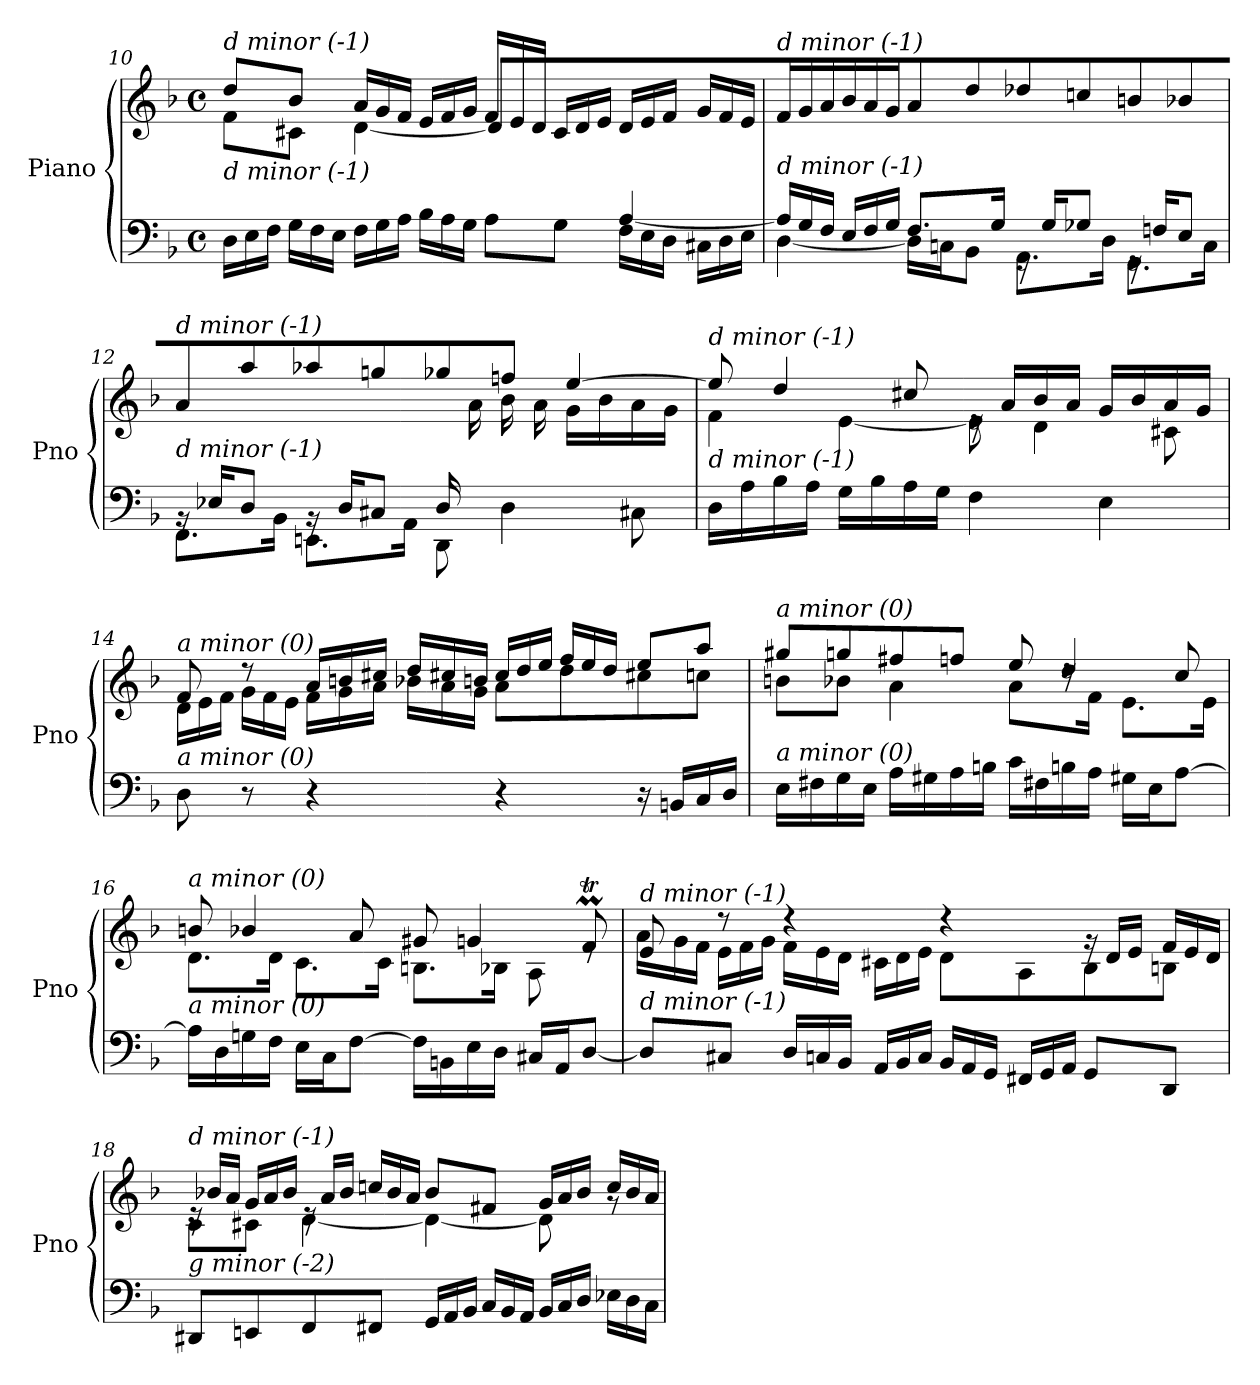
**kern	**kern
*part1	*part1
*staff2	*staff1
*I"Piano	*
*I'Pno	*
!!LO:LB:g=z
*clefF4	*clefG2
*k[b-]	*k[b-]
*M4/4	*M4/4
*met(c)	*met(c)
=10	=10
*^	*
*	*Xtuplet	*
*	*^	*^
*	*	*	*	*^
!	!	!	!LO:TX:i:t=d minor (-1)	!	!
!LO:TX:i:t=d minor (-1)	!	!	!	!	!
2ryy	24D\LL	2.ryy	8dd/L	8f\L	2.ryy
.	24E\	.	.	.	.
.	24F\JJ	.	.	.	.
.	24G\LL	.	8b-/J	8c#X\J	.
.	24F\	.	.	.	.
.	24E\JJ	.	.	.	.
*	*	*	*Xtuplet	*	*
.	24F\LL	.	24a/LL	[4d\	.
.	24G\	.	24g/	.	.
.	24A\JJ	.	24f/JJ	.	.
.	24B-\LL	.	24e/LL	.	.
.	24A\	.	24f/	.	.
.	24G\JJ	.	24g/JJ	.	.
8ryy	8A\L	.	24f/LL	8d\L]	.
.	.	.	24e/	.	.
.	.	.	24d/JJ	.	.
8B-/J	8G\J	.	24c#/LL	8ryy	.
.	.	.	24d/	.	.
.	.	.	24e/JJ	.	.
4ryy	[4A/	24F\LL	24d/LL	4ryy	4ryy
.	.	24E\	24e/	.	.
.	.	24D\JJ	24f/JJ	.	.
.	.	24C#X\LL	24g/LL	.	.
.	.	24D\	24f/	.	.
.	.	24E\JJ	24e/JJ	.	.
*	*	*	*v	*v	*v
=11	=11	=11	=11
!	!	!	!LO:TX:i:t=d minor (-1)
!LO:TX:i:t=d minor (-1)	!	!	!
*	*v	*v	*
24A/LL]	[4D\	24f/LL
24G/	.	24g/
24F/JJ	.	24a/JJ
24E/LL	.	24b-/LL
24F/	.	24a/
24G/JJ	.	24g/JJ
8.F/L	16D\LL]	8a/L
.	16Cn\J	.
.	8BB-\J	8dd/J
16G/Jk	.	.
16rGG	8.AA\L	8dd-Xi/L
16G/KL	.	.
8G-Xj/J	.	8ccn/
.	16D\Jk	.
16rGG	8.GG\L	8bn/
16Fn/KL	.	.
8E/J	.	8b-X/J
.	16C\Jk	.
!!LO:PB:g=z
=12	=12	=12
*	*^	*^
*	*	*	*	*^
!	!	!	!LO:TX:i:t=d minor (-1)	!	!
!LO:TX:i:t=d minor (-1)	!	!	!	!	!
2.ryy	16rBB	8.FF\L	8a/L	2.ryy	2ryy
.	16E-X/KL	.	.	.	.
.	8D/J	.	8aa/	.	.
.	.	16BB-\Jk	.	.	.
.	16rBB	8.EEn\L	8aa-Xj/	.	.
.	16D/KL	.	.	.	.
.	8C#X/J	.	8ggn/J	.	.
.	.	16AA\Jk	.	.	.
.	16D/LL	8DD\	8gg-Xj/L	.	16ryy
.	8.ryy	.	.	.	16a\
.	.	4D\	8ffn/J	.	16b-\
.	.	.	.	.	16a\JJ
4ryy	4ryy	.	[4ee/	16g\LL	4ryy
.	.	.	.	16b-\	.
.	.	8C#X\	.	16a\	.
.	.	.	.	16g\JJ	.
*v	*v	*v	*	*	*
*	*	*v	*v
=13	=13	=13
!	!LO:TX:i:t=d minor (-1)	!
!LO:TX:i:t=d minor (-1)	!	!
16D\LL	8ee/]	4f\
16A\	.	.
16B-\	4dd/	.
16A\JJ	.	.
16G\LL	.	[4e\
16B-\	.	.
16A\	8cc#X/	.
16G\JJ	.	.
4F\	16re	8e\]
.	16a/LL	.
.	16b-/	4d\
.	16a/JJ	.
4E\	16g/LL	.
.	16b-/	.
.	16a/	8c#X\
.	16g/JJ	.
!!LO:LB:g=z	!!
=14	=14	=14
!	!LO:TX:i:t=a minor (0)	!
!LO:TX:i:t=a minor (0)	!	!
8D\	8f/	24d\LL
.	.	24e\
.	.	24f\JJ
8r	8r	24g\LL
.	.	24f\
.	.	24e\JJ
4r	24a/LL	24f\LL
.	24bn/	24g\
.	24cc#X/JJ	24a\JJ
.	24dd/LL	24b-X\LL
.	24cc#X/	24a\
.	24bn/JJ	24g\JJ
4r	24cc#/LL	8a\L
.	24dd/	.
.	24ee/JJ	.
.	24ff/LL	8dd\
.	24ee/	.
.	24dd/JJ	.
16r	8ee/L	8cc#X\
16BBn/LL	.	.
16C/	8aa/J	8ccn\J
16D/JJ	.	.
=15	=15	=15
!	!LO:TX:i:t=a minor (0)	!
!LO:TX:i:t=a minor (0)	!	!
16E\LL	8gg#X/L	8bn\L
16F#X\	.	.
16G\	8ggn/	8b-X\J
16E\JJ	.	.
16A\LL	8ff#X/	4a\
16G#X\	.	.
16A\	8ffn/J	.
16Bn\JJ	.	.
16c\LL	8ee/	8a\L
16F#X\	.	.
16Bn\	4dd/	16rdd
16A\JJ	.	16f\Jk
16G#X\LL	.	8.e\L
16E\J	.	.
[8A\J	8cc/	.
.	.	16e\Jk
!!LO:LB:g=z	!!
=16	=16	=16
!	!LO:TX:i:t=a minor (0)	!
!LO:TX:i:t=a minor (0)	!	!
16A\LL]	8bn/	8.d\L
16D\	.	.
16Gn\	4b-X/	.
16F\JJ	.	16d\Jk
16E\LL	.	8.c\L
16C\J	.	.
[8F\J	8a/	.
.	.	16c\Jk
16F\LL]	8g#X/	8.Bn\L
16BBn\	.	.
16E\	4gn/	.
16D\JJ	.	16B-X\Jk
16C#X/LL	.	8A\
16AA/J	.	.
[8D/J	8fTM/	8re
=17	=17	=17
!	!LO:TX:i:t=d minor (-1)	!
!LO:TX:i:t=d minor (-1)	!	!
8D/L]	8e/	24a\LL
.	.	24g\
.	.	24f\JJ
8C#X/J	8r	24e\LL
.	.	24f\
.	.	24g\JJ
24D/LL	4r	24f\LL
24Cn/	.	24e\
24BB-/JJ	.	24d\JJ
24AA/LL	.	24c#X\LL
24BB-/	.	24d\
24C/JJ	.	24e\JJ
24BB-/LL	4r	8d\L
24AA/	.	.
24GG/JJ	.	.
24FF#XZ/LL	.	8A\
24GG/	.	.
24AA/JJ	.	.
8GG/L	24rg	8B-\
.	24d/LL	.
.	24e/JJ	.
8DD/J	24f/LL	8Bn\J
.	24e/	.
.	24d/JJ	.
!!LO:LB:g=z	!!
=18	=18	=18
!	!LO:TX:i:t=d minor (-1)	!
!LO:TX:i:t=g minor (-2)	!	!
8DD#Xi/L	24re	8c\L
.	24b-X/LL	.
.	24a/JJ	.
8EEn/	24g/LL	8c#X\J
.	24a/	.
.	24b-/JJ	.
8FF/	24re	[4d\
.	24a/LL	.
.	24b-/JJ	.
8FF#X/J	24ccn/LL	.
.	24b-/	.
.	24a/JJ	.
24GG/LL	8b-/L	4d\_
24AA/	.	.
24BB-/JJ	.	.
24C/LL	8f#XZ/J	.
24BB-/	.	.
24AA/JJ	.	.
24BB-/LL	24g/LL	8d\]
24C/	24a/	.
24D/JJ	24b-/JJ	.
24E-X\LL	24cc/LL	8rg
24D\	24b-/	.
24C\JJ	24a/JJ	.
*	*v	*v
=	=
*-	*-
